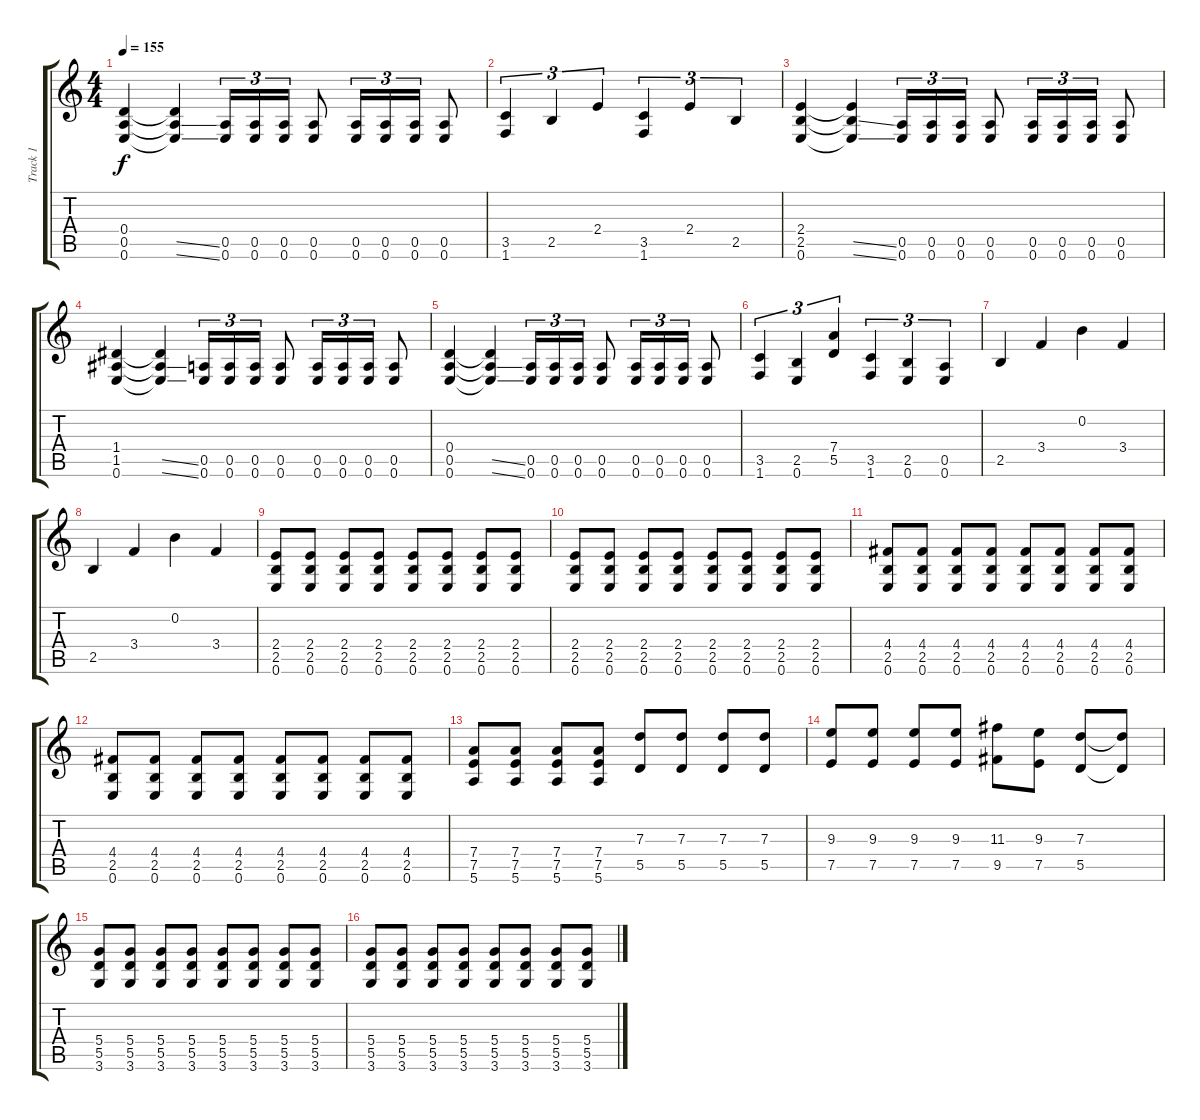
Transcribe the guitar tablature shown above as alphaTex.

\track ("Track 1" "Track 1") {instrument acousticguitarnylon}
\staff {score tabs}
\tuning (E4 B3 G3 D3 A2 E2) {hide}
\ts (4 4)
\tempo 155
\clef g2
\ks c
(0.4 0.5 0.6).4{dy f} (0.4{t} 0.5{ss t} 0.6{ss t}).4 (0.5 0.6).16{tu (3 2)} (0.5 0.6).16{tu (3 2)} (0.5 0.6).16{tu (3 2)} (0.5 0.6).8 (0.5 0.6).16{tu (3 2)} (0.5 0.6).16{tu (3 2)} (0.5 0.6).16{tu (3 2)} (0.5 0.6).8 |
(3.5 1.6).4{tu (3 2)} 2.5.4{tu (3 2)} 2.4.4{tu (3 2)} (3.5 1.6).4{tu (3 2)} 2.4.4{tu (3 2)} 2.5.4{tu (3 2)} |
(2.4 2.5 0.6).4 (2.4{t} 2.5{ss t} 0.6{ss t}).4 (0.5 0.6).16{tu (3 2)} (0.5 0.6).16{tu (3 2)} (0.5 0.6).16{tu (3 2)} (0.5 0.6).8 (0.5 0.6).16{tu (3 2)} (0.5 0.6).16{tu (3 2)} (0.5 0.6).16{tu (3 2)} (0.5 0.6).8 |
(1.4 1.5 0.6).4 (1.4{t} 1.5{ss t} 0.6{ss t}).4 (0.5 0.6).16{tu (3 2)} (0.5 0.6).16{tu (3 2)} (0.5 0.6).16{tu (3 2)} (0.5 0.6).8 (0.5 0.6).16{tu (3 2)} (0.5 0.6).16{tu (3 2)} (0.5 0.6).16{tu (3 2)} (0.5 0.6).8 |
(0.4 0.5 0.6).4 (0.4{t} 0.5{ss t} 0.6{ss t}).4 (0.5 0.6).16{tu (3 2)} (0.5 0.6).16{tu (3 2)} (0.5 0.6).16{tu (3 2)} (0.5 0.6).8 (0.5 0.6).16{tu (3 2)} (0.5 0.6).16{tu (3 2)} (0.5 0.6).16{tu (3 2)} (0.5 0.6).8 |
(3.5 1.6).4{tu (3 2)} (2.5 0.6).4{tu (3 2)} (7.4 5.5).4{tu (3 2)} (3.5 1.6).4{tu (3 2)} (2.5 0.6).4{tu (3 2)} (0.5 0.6).4{tu (3 2)} |
2.5.4 3.4.4 0.2.4 3.4.4 |
2.5.4 3.4.4 0.2.4 3.4.4 |
(2.4 2.5 0.6).8 (2.4 2.5 0.6).8 (2.4 2.5 0.6).8 (2.4 2.5 0.6).8 (2.4 2.5 0.6).8 (2.4 2.5 0.6).8 (2.4 2.5 0.6).8 (2.4 2.5 0.6).8 |
(2.4 2.5 0.6).8 (2.4 2.5 0.6).8 (2.4 2.5 0.6).8 (2.4 2.5 0.6).8 (2.4 2.5 0.6).8 (2.4 2.5 0.6).8 (2.4 2.5 0.6).8 (2.4 2.5 0.6).8 |
(4.4 2.5 0.6).8 (4.4 2.5 0.6).8 (4.4 2.5 0.6).8 (4.4 2.5 0.6).8 (4.4 2.5 0.6).8 (4.4 2.5 0.6).8 (4.4 2.5 0.6).8 (4.4 2.5 0.6).8 |
(4.4 2.5 0.6).8 (4.4 2.5 0.6).8 (4.4 2.5 0.6).8 (4.4 2.5 0.6).8 (4.4 2.5 0.6).8 (4.4 2.5 0.6).8 (4.4 2.5 0.6).8 (4.4 2.5 0.6).8 |
(7.4 7.5 5.6).8 (7.4 7.5 5.6).8 (7.4 7.5 5.6).8 (7.4 7.5 5.6).8 (7.3 5.5).8 (7.3 5.5).8 (7.3 5.5).8 (7.3 5.5).8 |
(9.3 7.5).8 (9.3 7.5).8 (9.3 7.5).8 (9.3 7.5).8 (11.3 9.5).8 (9.3 7.5).8 (7.3 5.5).8 (7.3{t} 5.5{t}).8 |
(5.4 5.5 3.6).8 (5.4 5.5 3.6).8 (5.4 5.5 3.6).8 (5.4 5.5 3.6).8 (5.4 5.5 3.6).8 (5.4 5.5 3.6).8 (5.4 5.5 3.6).8 (5.4 5.5 3.6).8 |
(5.4 5.5 3.6).8 (5.4 5.5 3.6).8 (5.4 5.5 3.6).8 (5.4 5.5 3.6).8 (5.4 5.5 3.6).8 (5.4 5.5 3.6).8 (5.4 5.5 3.6).8 (5.4 5.5 3.6).8
